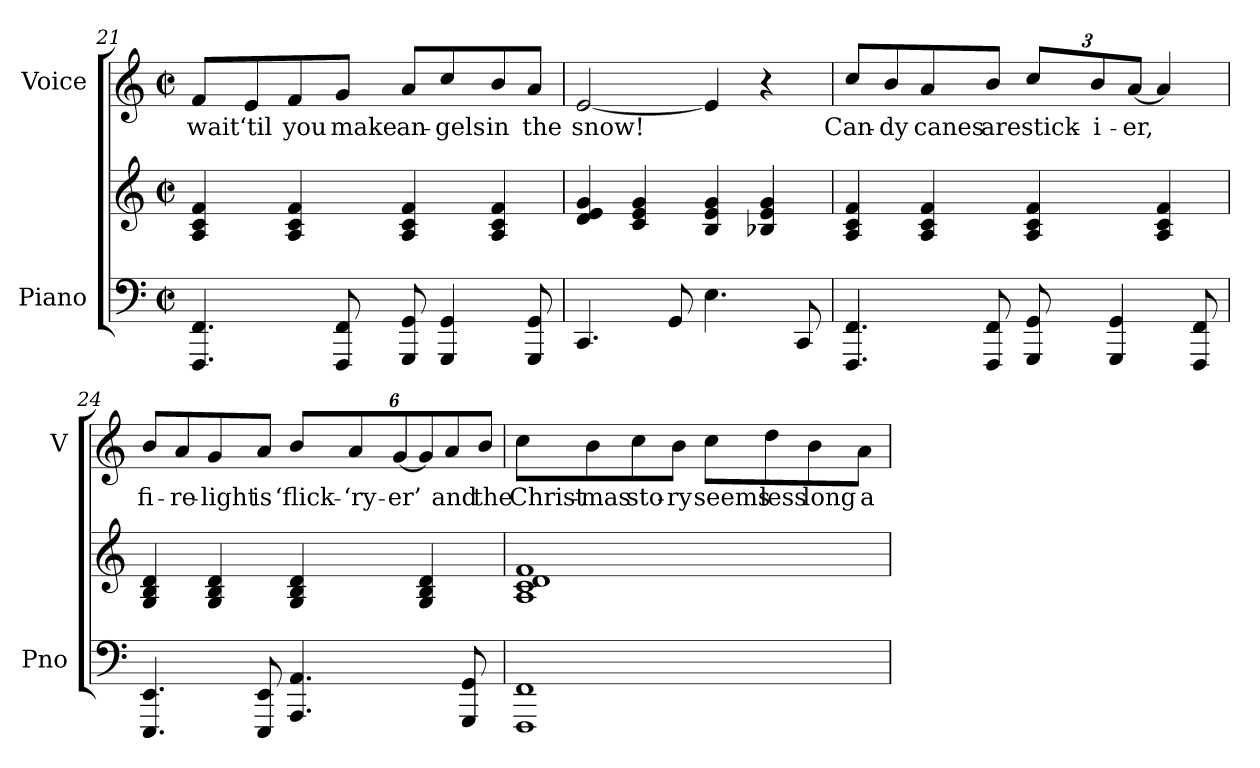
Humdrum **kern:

**kern	**kern	**kern	**text
*part2	*part2	*part1	*part1
*staff3	*staff2	*staff1	*staff1
*I"Piano	*	*I"Voice	*
*I'Pno	*	*I'V	*
*clefF4	*clefG2	*clefG2	*
*k[]	*k[]	*k[]	*
*C:	*C:	*C:	*
*M2/2	*M2/2	*M2/2	*
*met(c|)	*met(c|)	*met(c|)	*
=21	=21	=21	=21
!	!	!	!LO:LY:b
4.FF/ 4.FFF/	4f/ 4c/ 4A/	8f/L	wait
!	!	!	!LO:LY:b
.	.	8e/	‘til
!	!	!	!LO:LY:b
.	4f/ 4c/ 4A/	8f/	you
!	!	!	!LO:LY:b
8FF/ 8FFF/	.	8g/J	make
!	!	!	!LO:LY:b
8GG/ 8GGG/	4f/ 4c/ 4A/	8a/L	an-
!	!	!	!LO:LY:b
4GG/ 4GGG/	.	8cc/	-gels
!	!	!	!LO:LY:b
.	4f/ 4c/ 4A/	8b/	in
!	!	!	!LO:LY:b
8GG/ 8GGG/	.	8a/J	the
!!LO:LB:g=z
=22	=22	=22	=22
!	!	!	!LO:LY:b
4.CC/	4g/ 4e/ 4d/	[<2e/	snow!
.	4g/ 4e/ 4c/	.	.
8GG/	.	.	.
4.E\	4g/ 4e/ 4B/	4e/]	.
.	4g/ 4e/ 4B-X/	4r	.
8CC/	.	.	.
=23	=23	=23	=23
!	!	!	!LO:LY:b
4.FF/ 4.FFF/	4f/ 4c/ 4A/	8cc/L	Can-
!	!	!	!LO:LY:b
.	.	8b/	-dy
!	!	!	!LO:LY:b
.	4f/ 4c/ 4A/	8a/	canes
!	!	!	!LO:LY:b
8FF/ 8FFF/	.	8b/J	are
*	*	*Xbrackettup	*
!	!	!	!LO:LY:b
8GG/ 8GGG/	4f/ 4c/ 4A/	12cc/L	stick-
!	!	!	!LO:LY:b
.	.	12b/	-i-
4GG/ 4GGG/	.	.	.
!	!	!	!LO:LY:b
.	.	[12a/J	-er,
.	4f/ 4c/ 4A/	4a/]	.
8FF/ 8FFF/	.	.	.
=24	=24	=24	=24
!	!	!	!LO:LY:b
4.EE/ 4.EEE/	4d/ 4B/ 4G/	8b/L	fi-
!	!	!	!LO:LY:b
.	.	8a/	-re-
!	!	!	!LO:LY:b
.	4d/ 4B/ 4G/	8g/	-light
!	!	!	!LO:LY:b
8EE/ 8EEE/	.	8a/J	is
!	!	!	!LO:LY:b
4.AA/ 4.AAA/	4d/ 4B/ 4G/	12b/L	‘flick-
!	!	!	!LO:LY:b
.	.	12a/	-‘ry-
!	!	!	!LO:LY:b
.	.	[12g/	-er’
.	4d/ 4B/ 4G/	12g/]	.
!	!	!	!LO:LY:b
.	.	12a/	and
8GG/ 8GGG/	.	.	.
!	!	!	!LO:LY:b
.	.	12b/J	the
!!LO:PB:g=z
=25	=25	=25	=25
!	!	!	!LO:LY:b
1FF 1FFF	1f 1d 1c 1A	8cc\L	Christ-
!	!	!	!LO:LY:b
.	.	8b\	-mas
!	!	!	!LO:LY:b
.	.	8cc\	sto-
!	!	!	!LO:LY:b
.	.	8b\J	-ry
!	!	!	!LO:LY:b
.	.	8cc\L	seems
!	!	!	!LO:LY:b
.	.	8dd\	less
!	!	!	!LO:LY:b
.	.	8b\	long
!	!	!	!LO:LY:b
.	.	8a\J	a-
=	=	=	=
*-	*-	*-	*-
